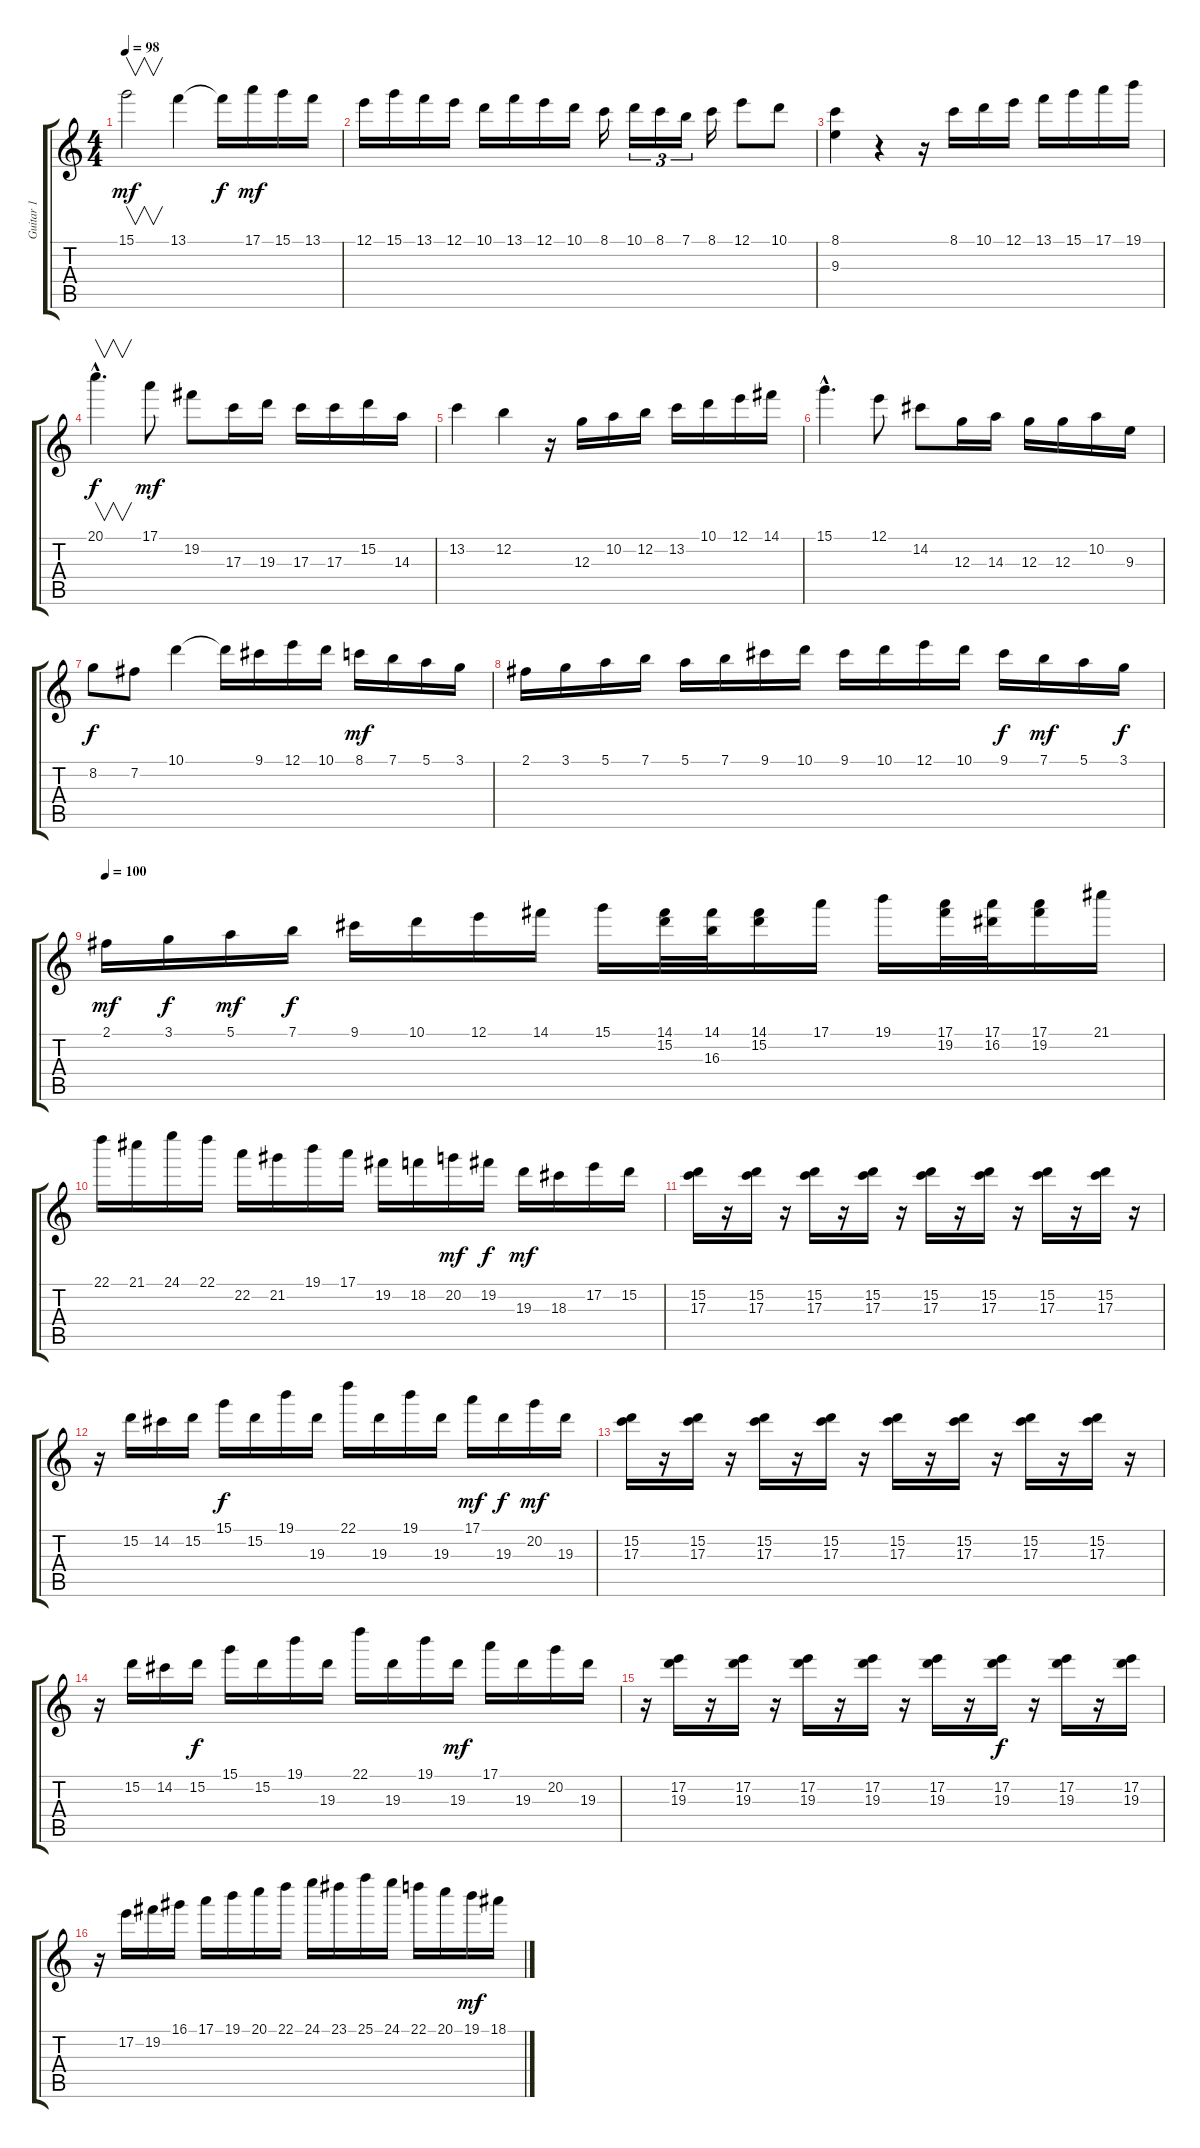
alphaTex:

\track ("Guitar 1" "Guitar 1") {instrument acousticguitarnylon}
\staff {score tabs}
\tuning (E4 B3 G3 D3 A2 E2) {hide}
\ts (4 4)
\tempo 98
\clef g2
\ks c
15.1.2{v dy mf} 13.1.4 13.1{t}.16{dy f} 17.1.16{dy mf} 15.1.16 13.1.16 |
12.1.16 15.1.16 13.1.16 12.1.16 10.1.16 13.1.16 12.1.16 10.1.16 8.1.16 10.1.16{tu (3 2)} 8.1.16{tu (3 2)} 7.1.16{tu (3 2)} 8.1.16 12.1.8 10.1.8 |
(8.1 9.3).4 r.4 r.16 8.1.16 10.1.16 12.1.16 13.1.16 15.1.16 17.1.16 19.1.16 |
20.1{hac}.4{v d dy f} 17.1.8{dy mf} 19.2.8 17.3.16 19.3.16 17.3.16 17.3.16 15.2.16 14.3.16 |
13.2.4 12.2.4 r.16 12.3.16 10.2.16 12.2.16 13.2.16 10.1.16 12.1.16 14.1.16 |
15.1{hac}.4{d} 12.1.8 14.2.8 12.3.16 14.3.16 12.3.16 12.3.16 10.2.16 9.3.16 |
8.2.8{dy f} 7.2.8 10.1.4 10.1{t}.16 9.1.16 12.1.16 10.1.16 8.1.16{dy mf} 7.1.16 5.1.16 3.1.16 |
2.1.16 3.1.16 5.1.16 7.1.16 5.1.16 7.1.16 9.1.16 10.1.16 9.1.16 10.1.16 12.1.16 10.1.16 9.1.16{dy f} 7.1.16{dy mf} 5.1.16 3.1.16{dy f} |
\tempo 100
2.1.16{dy mf} 3.1.16{dy f} 5.1.16{dy mf} 7.1.16{dy f} 9.1.16 10.1.16 12.1.16 14.1.16 15.1.16 (14.1 15.2).32 (14.1 16.3).32 (14.1 15.2).16 17.1.16 19.1.16 (17.1 19.2).32 (17.1 16.2).32 (17.1 19.2).16 21.1.16 |
22.1.16 21.1.16 24.1.16 22.1.16 22.2.16 21.2.16 19.1.16 17.1.16 19.2.16 18.2.16 20.2.16{dy mf} 19.2.16{dy f} 19.3.16{dy mf} 18.3.16 17.2.16 15.2.16 |
(15.2 17.3).16 r.16 (15.2 17.3).16 r.16 (15.2 17.3).16 r.16 (15.2 17.3).16 r.16 (15.2 17.3).16 r.16 (15.2 17.3).16 r.16 (15.2 17.3).16 r.16 (15.2 17.3).16 r.16 |
r.16 15.2.16 14.2.16 15.2.16 15.1.16{dy f} 15.2.16 19.1.16 19.3.16 22.1.16 19.3.16 19.1.16 19.3.16 17.1.16{dy mf} 19.3.16{dy f} 20.2.16{dy mf} 19.3.16 |
(15.2 17.3).16 r.16 (15.2 17.3).16 r.16 (15.2 17.3).16 r.16 (15.2 17.3).16 r.16 (15.2 17.3).16 r.16 (15.2 17.3).16 r.16 (15.2 17.3).16 r.16 (15.2 17.3).16 r.16 |
r.16 15.2.16 14.2.16 15.2.16{dy f} 15.1.16 15.2.16 19.1.16 19.3.16 22.1.16 19.3.16 19.1.16 19.3.16{dy mf} 17.1.16 19.3.16 20.2.16 19.3.16 |
r.16 (17.2 19.3).16 r.16 (17.2 19.3).16 r.16 (17.2 19.3).16 r.16 (17.2 19.3).16 r.16 (17.2 19.3).16 r.16 (17.2 19.3).16{dy f} r.16 (17.2 19.3).16 r.16 (17.2 19.3).16 |
r.16 17.2.16 19.2.16 16.1.16 17.1.16 19.1.16 20.1.16 22.1.16 24.1.16 23.1.16 25.1.16 24.1.16 22.1.16 20.1.16 19.1.16{dy mf} 18.1.16
